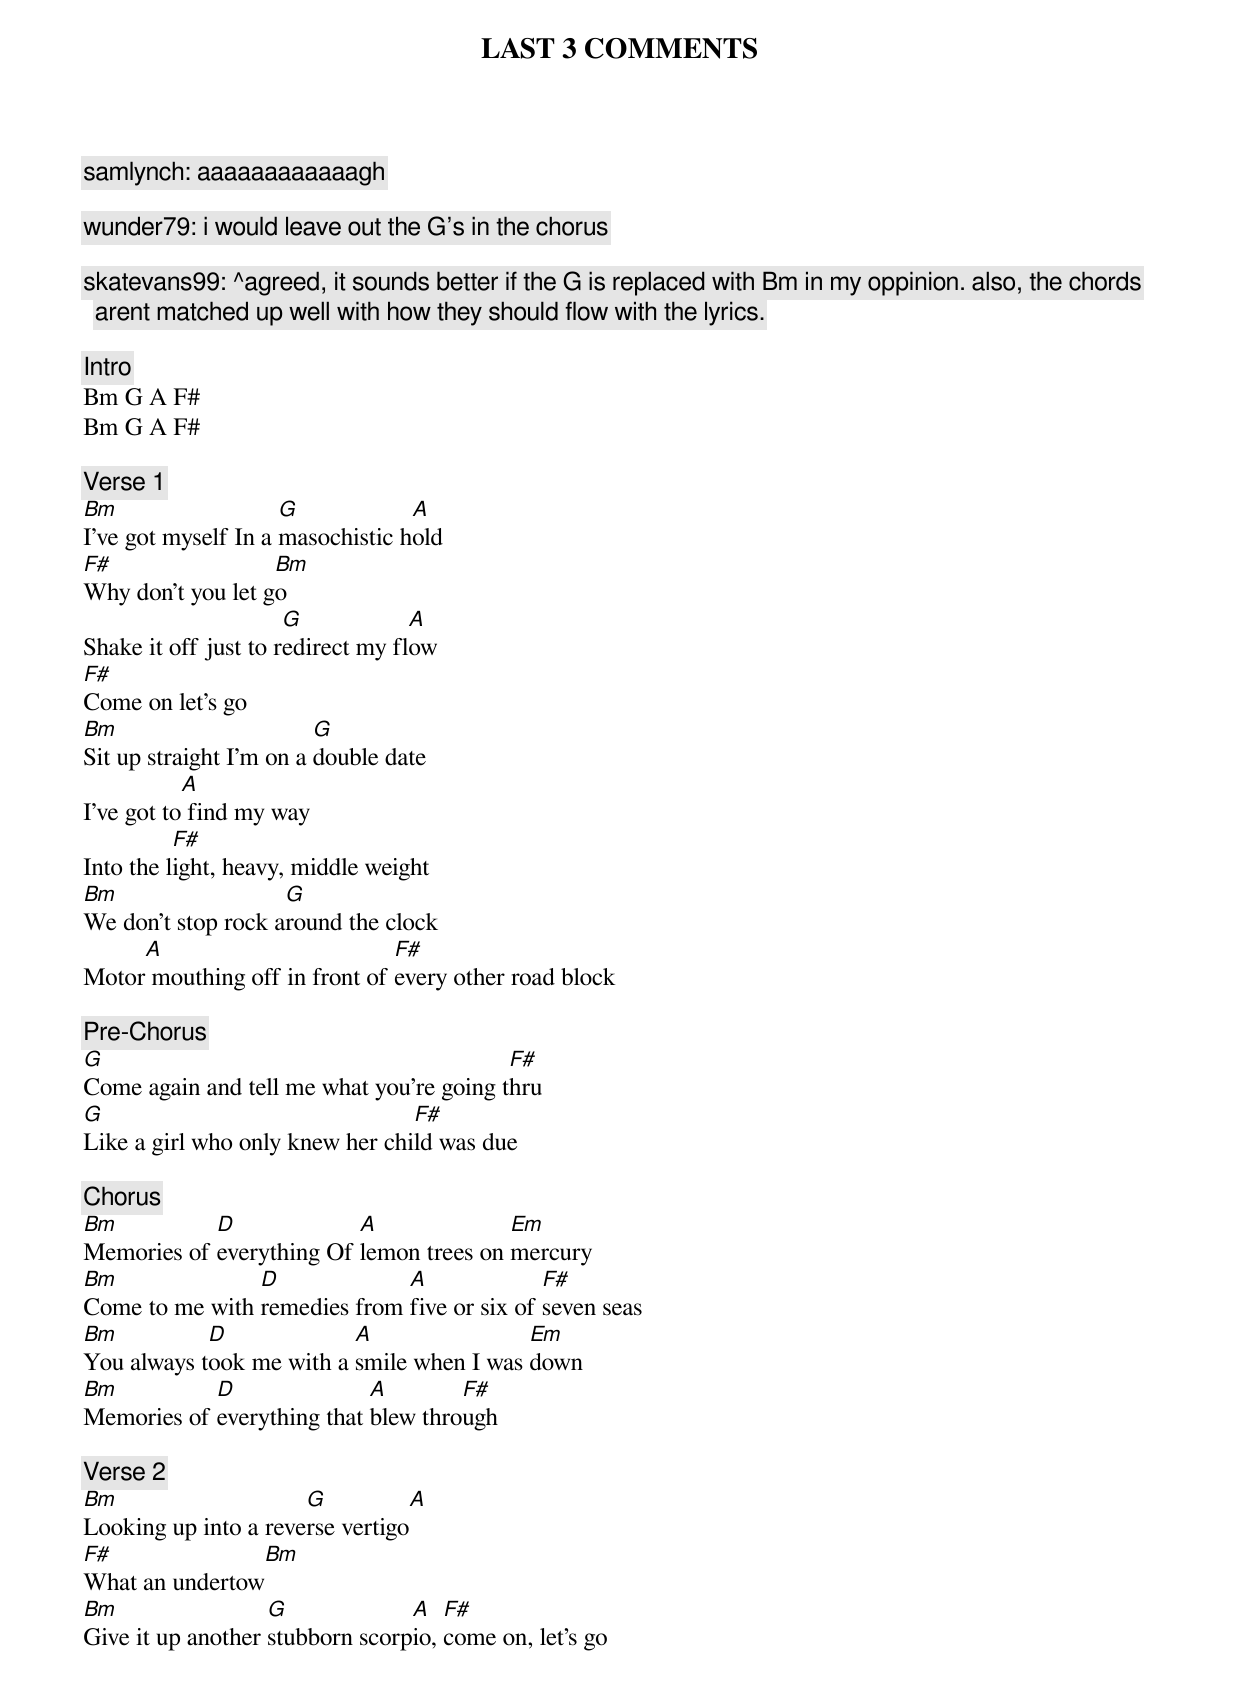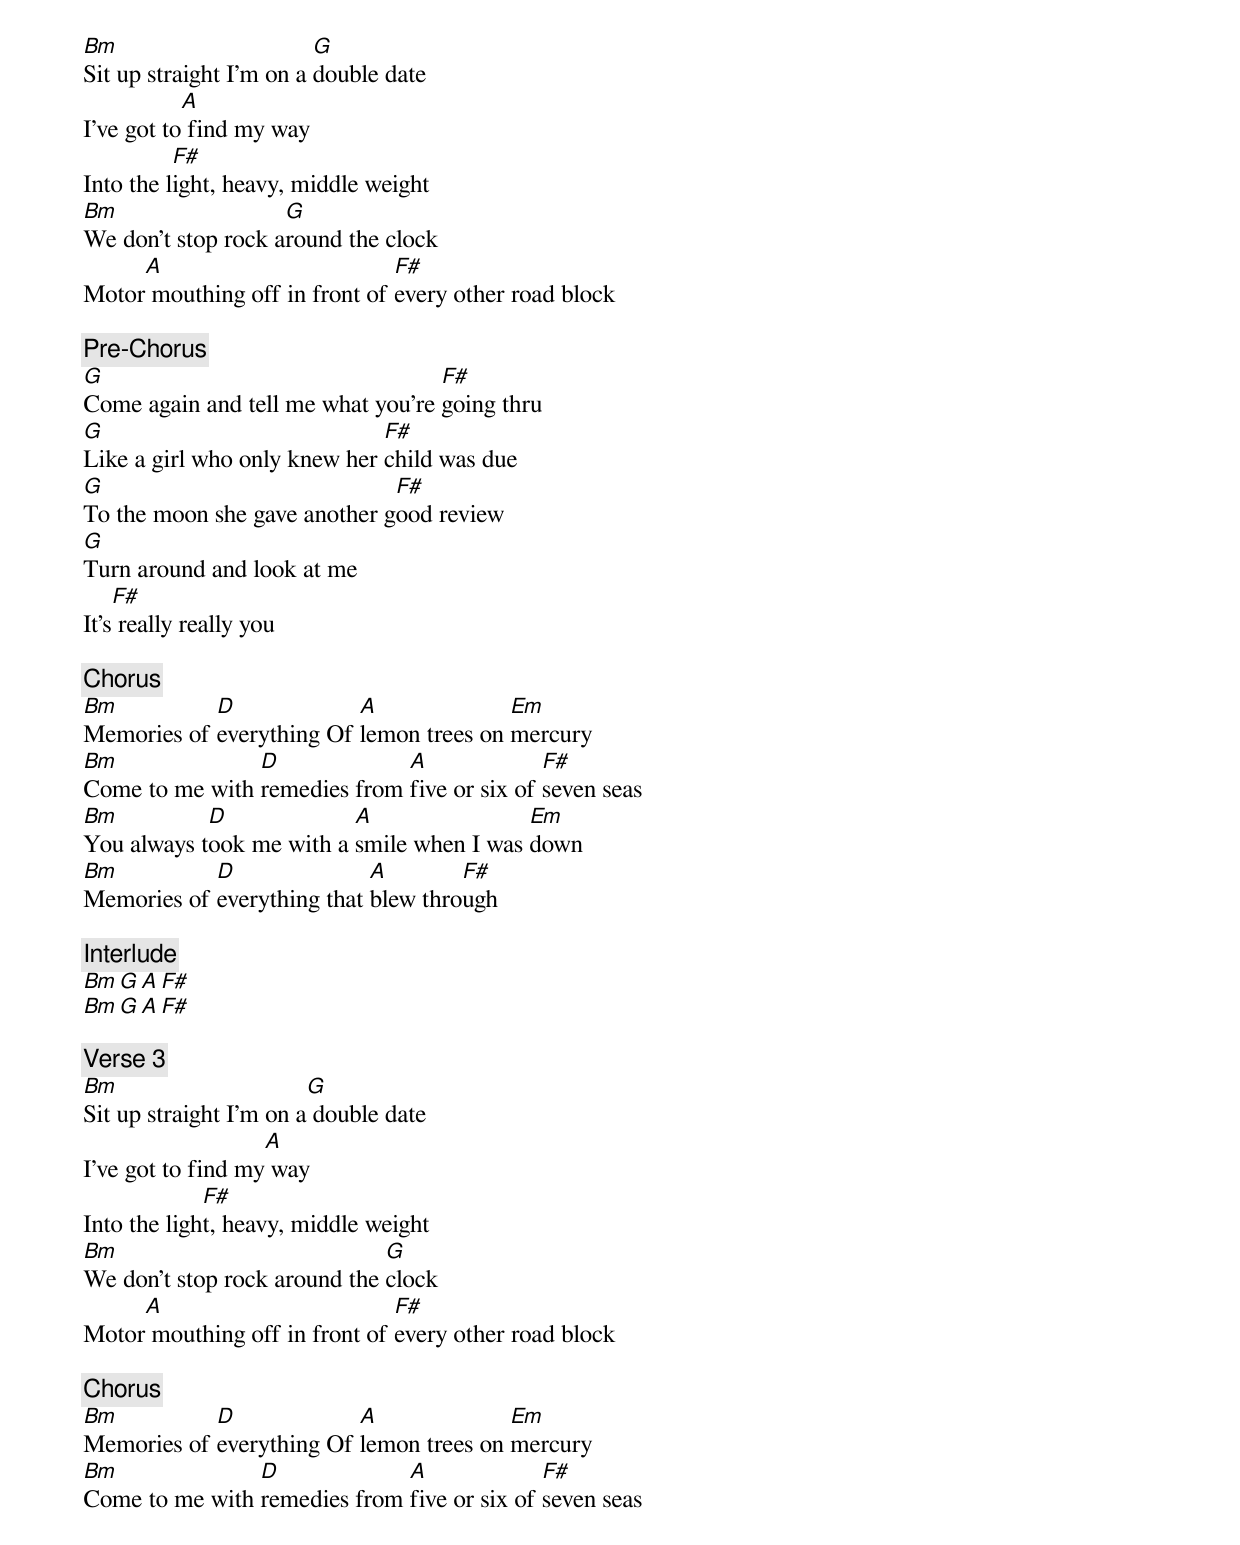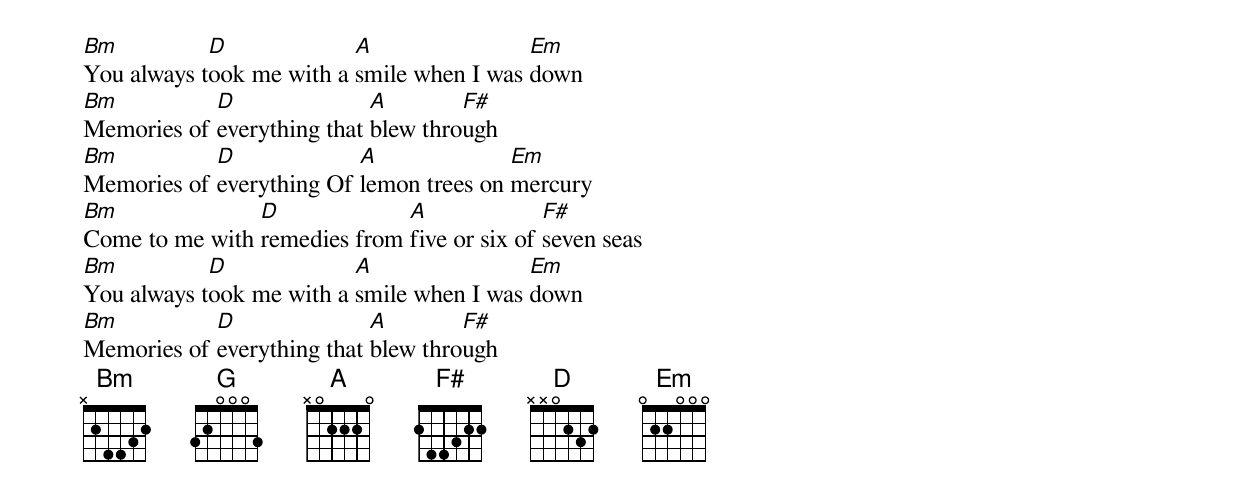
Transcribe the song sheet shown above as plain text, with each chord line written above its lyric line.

LAST 3 COMMENTS

samlynch: aaaaaaaaaaaagh

wunder79: i would leave out the G's in the chorus

skatevans99: ^agreed, it sounds better if the G is replaced with Bm in my oppinion. also, the chords arent matched up well with how they should flow with the lyrics.

[Intro]
Bm G A F#
Bm G A F#

[Verse 1]
Bm                   G            A
I've got myself In a masochistic hold
F#                 Bm
Why don't you let go
                      G            A
Shake it off just to redirect my flow
F#
Come on let's go
Bm                       G
Sit up straight I'm on a double date
           A
I've got to find my way
          F#
Into the light, heavy, middle weight
Bm                  G
We don't stop rock around the clock
     A                         F#
Motor mouthing off in front of every other road block

[Pre-Chorus]
G                                         F#
Come again and tell me what you're going thru
G                                F#
Like a girl who only knew her child was due

[Chorus]
Bm          D             A              Em
Memories of everything Of lemon trees on mercury
Bm              D             A              F#
Come to me with remedies from five or six of seven seas
Bm          D             A                Em
You always took me with a smile when I was down
Bm          D               A        F#
Memories of everything that blew through

[Verse 2]
Bm                    G                A
Looking up into a reverse vertigo
F#              Bm
What an undertow
Bm                 G             A   F#
Give it up another stubborn scorpio, come on, let's go
Bm                       G
Sit up straight I'm on a double date
           A
I've got to find my way
          F#
Into the light, heavy, middle weight
Bm                  G
We don't stop rock around the clock
     A                         F#
Motor mouthing off in front of every other road block

[Pre-Chorus]
G                                  F#
Come again and tell me what you're going thru
G                             F#
Like a girl who only knew her child was due
G                             F#
To the moon she gave another good review
G
Turn around and look at me
    F#
It's really really you

[Chorus]
Bm          D             A              Em
Memories of everything Of lemon trees on mercury
Bm              D             A              F#
Come to me with remedies from five or six of seven seas
Bm          D             A                Em
You always took me with a smile when I was down
Bm          D               A        F#
Memories of everything that blew through

[Interlude]
Bm G A F#
Bm G A F#

[Verse 3]
Bm                      G
Sit up straight I'm on a double date
                   A
I've got to find my way
             F#
Into the light, heavy, middle weight
Bm                            G
We don't stop rock around the clock
     A                         F#
Motor mouthing off in front of every other road block

[Chorus]
Bm          D             A              Em
Memories of everything Of lemon trees on mercury
Bm              D             A              F#
Come to me with remedies from five or six of seven seas
Bm          D             A                Em
You always took me with a smile when I was down
Bm          D               A        F#
Memories of everything that blew through
Bm          D             A              Em
Memories of everything Of lemon trees on mercury
Bm              D             A              F#
Come to me with remedies from five or six of seven seas
Bm          D             A                Em
You always took me with a smile when I was down
Bm          D               A        F#
Memories of everything that blew through
